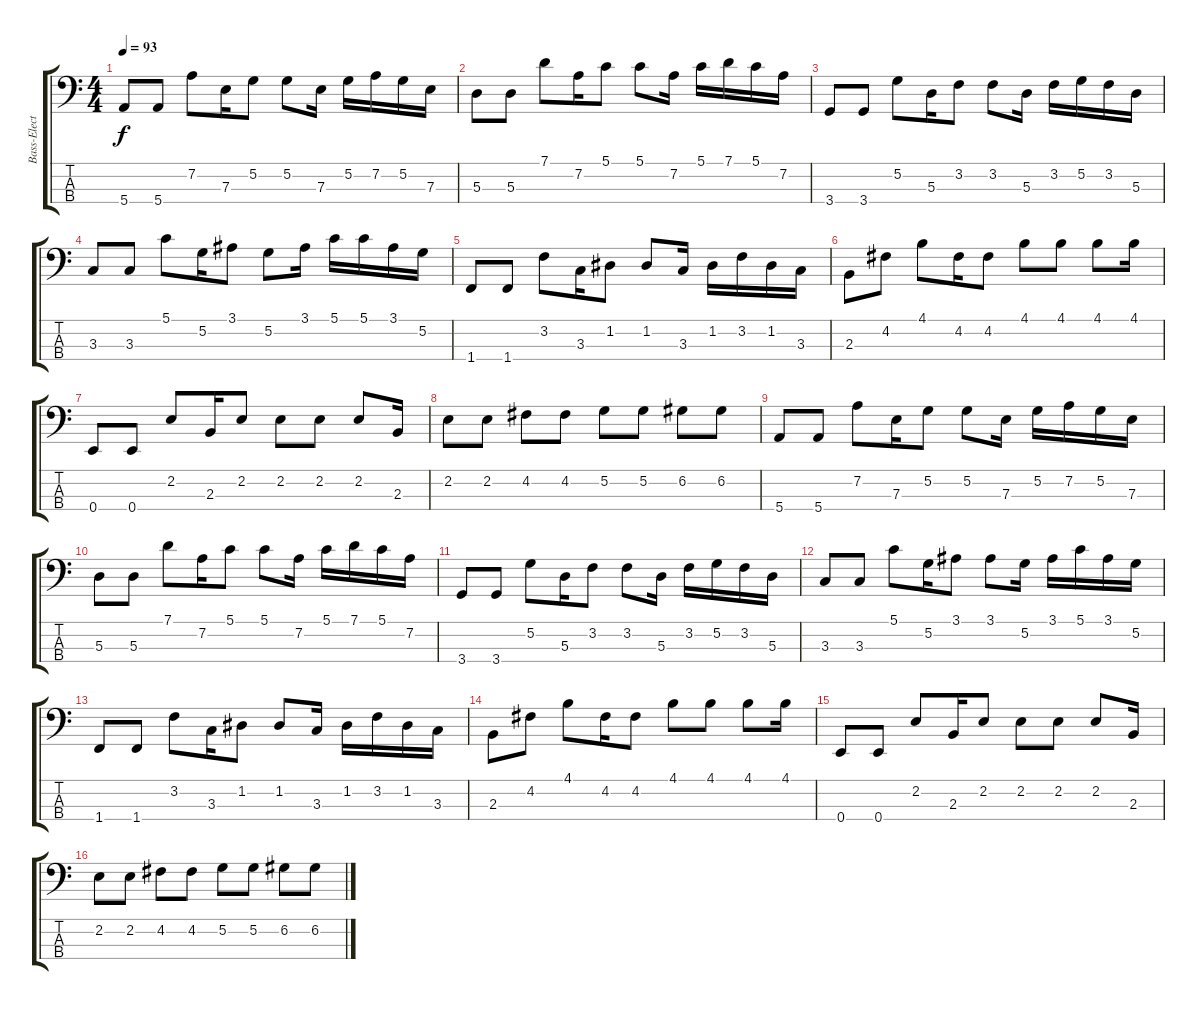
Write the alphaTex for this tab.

\track ("Bass-Electric" "Bass-Elect") {instrument electricbassfinger}
\staff {score tabs}
\tuning (G2 D2 A1 E1) {hide}
\ts (4 4)
\tempo 93
\clef f4
\ks c
5.4.8{dy f} 5.4.8 7.2.8 7.3.16 5.2.8 5.2.8 7.3.16 5.2.16 7.2.16 5.2.16 7.3.16 |
5.3.8 5.3.8 7.1.8 7.2.16 5.1.8 5.1.8 7.2.16 5.1.16 7.1.16 5.1.16 7.2.16 |
3.4.8 3.4.8 5.2.8 5.3.16 3.2.8 3.2.8 5.3.16 3.2.16 5.2.16 3.2.16 5.3.16 |
3.3.8 3.3.8 5.1.8 5.2.16 3.1.8 5.2.8 3.1.16 5.1.16 5.1.16 3.1.16 5.2.16 |
1.4.8 1.4.8 3.2.8 3.3.16 1.2.8 1.2.8 3.3.16 1.2.16 3.2.16 1.2.16 3.3.16 |
2.3.8 4.2.8 4.1.8 4.2.16 4.2.8 4.1.8 4.1.8 4.1.8 4.1.16 |
0.4.8 0.4.8 2.2.8 2.3.16 2.2.8 2.2.8 2.2.8 2.2.8 2.3.16 |
2.2.8 2.2.8 4.2.8 4.2.8 5.2.8 5.2.8 6.2.8 6.2.8 |
5.4.8 5.4.8 7.2.8 7.3.16 5.2.8 5.2.8 7.3.16 5.2.16 7.2.16 5.2.16 7.3.16 |
5.3.8 5.3.8 7.1.8 7.2.16 5.1.8 5.1.8 7.2.16 5.1.16 7.1.16 5.1.16 7.2.16 |
3.4.8 3.4.8 5.2.8 5.3.16 3.2.8 3.2.8 5.3.16 3.2.16 5.2.16 3.2.16 5.3.16 |
3.3.8 3.3.8 5.1.8 5.2.16 3.1.8 3.1.8 5.2.16 3.1.16 5.1.16 3.1.16 5.2.16 |
1.4.8 1.4.8 3.2.8 3.3.16 1.2.8 1.2.8 3.3.16 1.2.16 3.2.16 1.2.16 3.3.16 |
2.3.8 4.2.8 4.1.8 4.2.16 4.2.8 4.1.8 4.1.8 4.1.8 4.1.16 |
0.4.8 0.4.8 2.2.8 2.3.16 2.2.8 2.2.8 2.2.8 2.2.8 2.3.16 |
2.2.8 2.2.8 4.2.8 4.2.8 5.2.8 5.2.8 6.2.8 6.2.8
